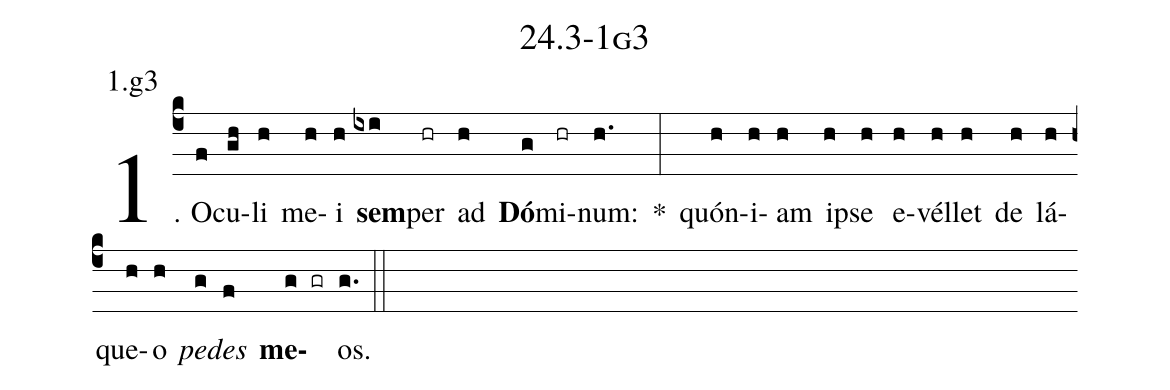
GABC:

name: 24.3-1g3;
annotation: 1.g3;
%%
(c4)1. O(f)cu(gh)li(h) me(h)i(h) <b>sem</b>(ixi)per(hr) ad(h) <b>Dó</b>(g)mi(hr)num:(h.) *(:) quón(h)i(h)am(h) ip(h)se(h) e(h)vél(h)let(h) de(h) lá(h)que(h)o(h) <i>pe</i>(g)<i>des</i>(f) <b>me</b>(g gr)os.(g.) (::)


%E(h) u(h) o(g) u(f) a(g) e.(g.) (::)
